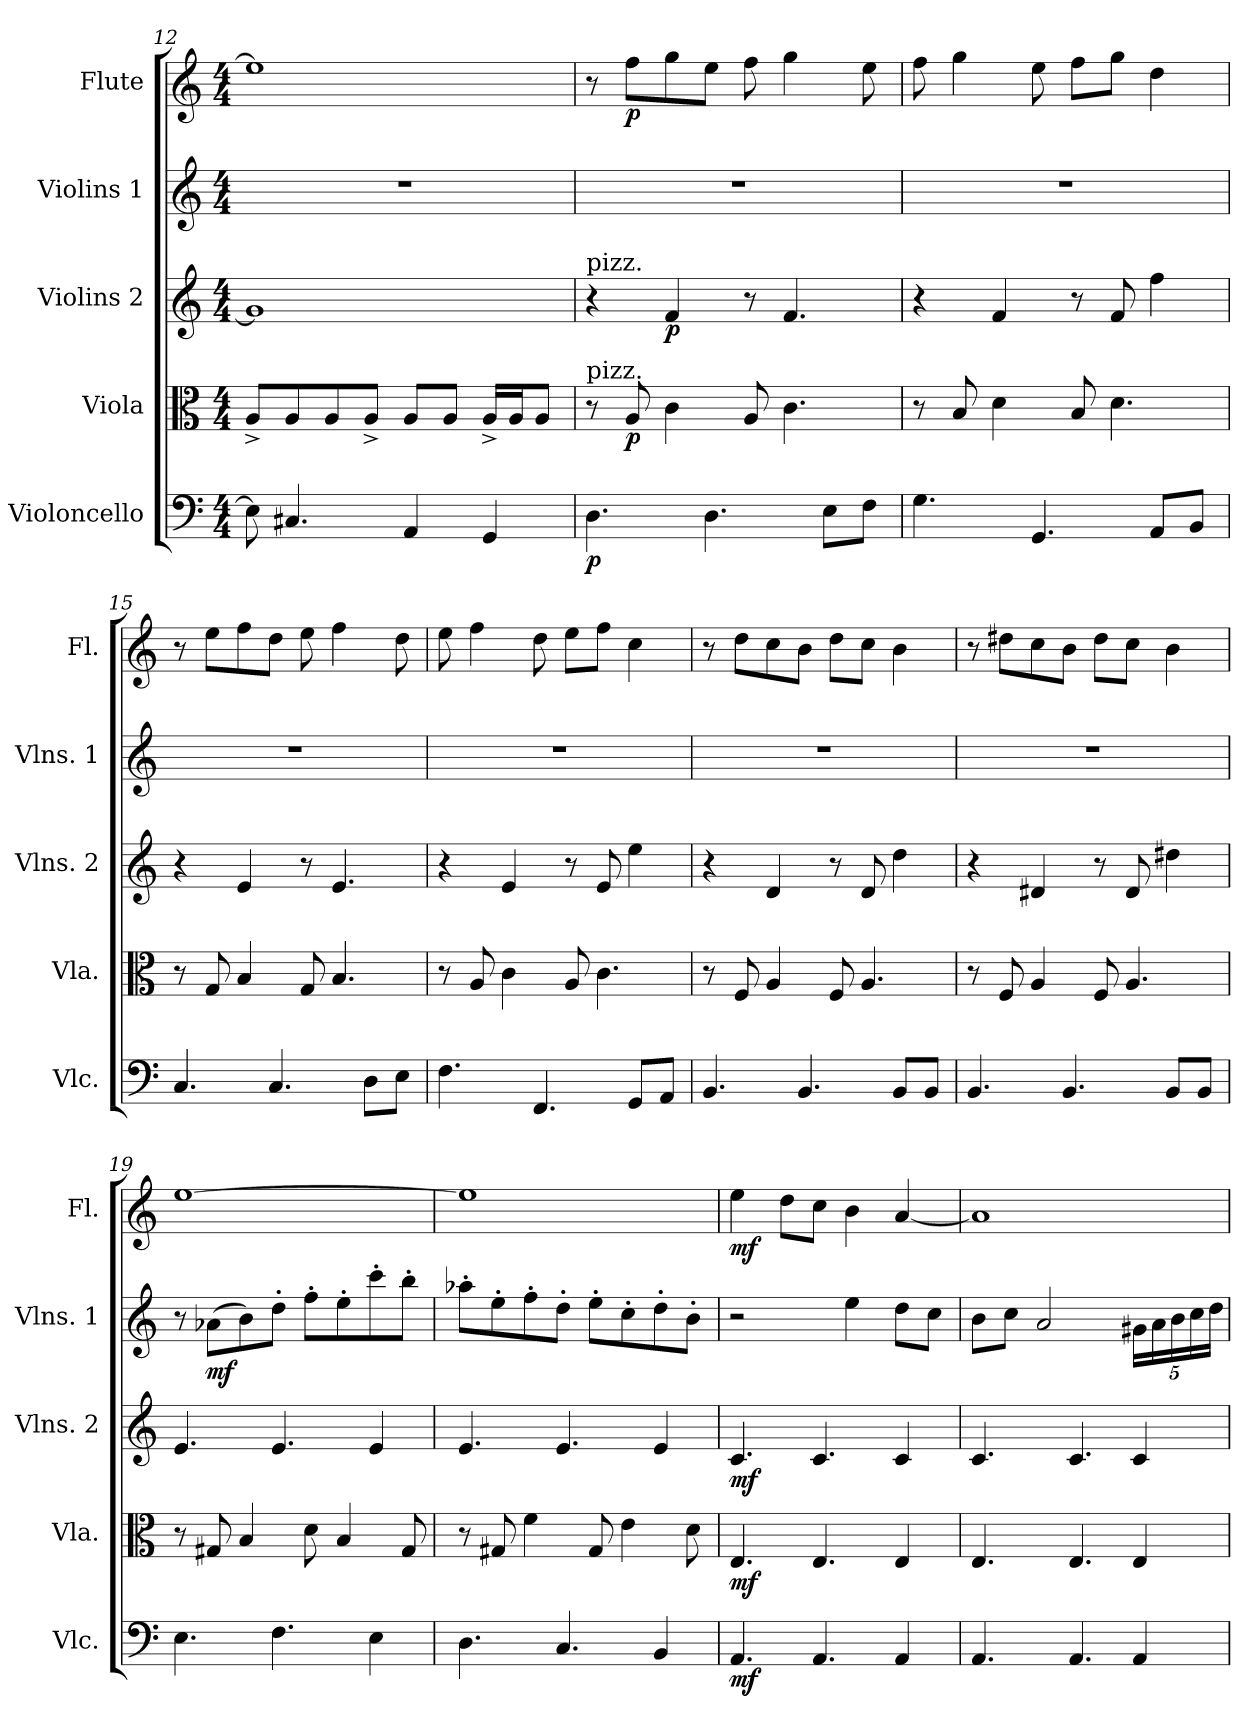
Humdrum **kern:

**kern	**dynam	**kern	**dynam	**kern	**dynam	**kern	**dynam	**kern	**dynam
*part5	*part5	*part4	*part4	*part3	*part3	*part2	*part2	*part1	*part1
*staff5	*staff5	*staff4	*staff4	*staff3	*staff3	*staff2	*staff2	*staff1	*staff1
*I"Violoncello	*	*I"Viola	*	*I"Violins 2	*	*I"Violins 1	*	*I"Flute	*
*I'Vlc.	*	*I'Vla.	*	*I'Vlns. 2	*	*I'Vlns. 1	*	*I'Fl.	*
*clefF4	*	*clefC3	*	*clefG2	*	*clefG2	*	*clefG2	*
*k[]	*	*k[]	*	*k[]	*	*k[]	*	*k[]	*
*C:	*	*C:	*	*C:	*	*C:	*	*C:	*
*M4/4	*	*M4/4	*	*M4/4	*	*M4/4	*	*M4/4	*
=12	=12	=12	=12	=12	=12	=12	=12	=12	=12
8E\]	.	8A^/L	.	1g]	.	1r	.	1ee]	.
4.C#X/	.	8A/	.	.	.	.	.	.	.
.	.	8A/	.	.	.	.	.	.	.
.	.	8A^/J	.	.	.	.	.	.	.
4AA/	.	8A/L	.	.	.	.	.	.	.
.	.	8A/J	.	.	.	.	.	.	.
4GG/	.	16A^/LL	.	.	.	.	.	.	.
.	.	16A/J	.	.	.	.	.	.	.
.	.	8A/J	.	.	.	.	.	.	.
=13	=13	=13	=13	=13	=13	=13	=13	=13	=13
!	!	!	!	!LO:TX:a:t=pizz.	!	!	!	!	!
!	!	!LO:TX:a:t=pizz.	!	!	!	!	!	!	!
!	!LO:DY:b	!	!	!	!	!	!	!	!
4.D\	p	8r	.	4r	.	1r	.	8r	.
!	!	!	!LO:DY:b	!	!	!	!	!	!LO:DY:b
.	.	8A/	p	.	.	.	.	8ff\L	p
!	!	!	!	!	!LO:DY:b	!	!	!	!
.	.	4c\	.	4f/	p	.	.	8gg\	.
4.D\	.	.	.	.	.	.	.	8ee\J	.
.	.	8A/	.	8r	.	.	.	8ff\	.
.	.	4.c\	.	4.f/	.	.	.	4gg\	.
8E\L	.	.	.	.	.	.	.	.	.
8F\J	.	.	.	.	.	.	.	8ee\	.
=14	=14	=14	=14	=14	=14	=14	=14	=14	=14
4.G\	.	8r	.	4r	.	1r	.	8ff\	.
.	.	8B/	.	.	.	.	.	4gg\	.
.	.	4d\	.	4f/	.	.	.	.	.
4.GG/	.	.	.	.	.	.	.	8ee\	.
.	.	8B/	.	8r	.	.	.	8ff\L	.
.	.	4.d\	.	8f/	.	.	.	8gg\J	.
8AA/L	.	.	.	4ff\	.	.	.	4dd\	.
8BB/J	.	.	.	.	.	.	.	.	.
!!LO:LB:g=z
=15	=15	=15	=15	=15	=15	=15	=15	=15	=15
4.C/	.	8r	.	4r	.	1r	.	8r	.
.	.	8G/	.	.	.	.	.	8ee\L	.
.	.	4B/	.	4e/	.	.	.	8ff\	.
4.C/	.	.	.	.	.	.	.	8dd\J	.
.	.	8G/	.	8r	.	.	.	8ee\	.
.	.	4.B/	.	4.e/	.	.	.	4ff\	.
8D\L	.	.	.	.	.	.	.	.	.
8E\J	.	.	.	.	.	.	.	8dd\	.
=16	=16	=16	=16	=16	=16	=16	=16	=16	=16
4.F\	.	8r	.	4r	.	1r	.	8ee\	.
.	.	8A/	.	.	.	.	.	4ff\	.
.	.	4c\	.	4e/	.	.	.	.	.
4.FF/	.	.	.	.	.	.	.	8dd\	.
.	.	8A/	.	8r	.	.	.	8ee\L	.
.	.	4.c\	.	8e/	.	.	.	8ff\J	.
8GG/L	.	.	.	4ee\	.	.	.	4cc\	.
8AA/J	.	.	.	.	.	.	.	.	.
=17	=17	=17	=17	=17	=17	=17	=17	=17	=17
4.BB/	.	8r	.	4r	.	1r	.	8r	.
.	.	8F/	.	.	.	.	.	8dd\L	.
.	.	4A/	.	4d/	.	.	.	8cc\	.
4.BB/	.	.	.	.	.	.	.	8b\J	.
.	.	8F/	.	8r	.	.	.	8dd\L	.
.	.	4.A/	.	8d/	.	.	.	8cc\J	.
8BB/L	.	.	.	4dd\	.	.	.	4b\	.
8BB/J	.	.	.	.	.	.	.	.	.
=18	=18	=18	=18	=18	=18	=18	=18	=18	=18
4.BB/	.	8r	.	4r	.	1r	.	8r	.
.	.	8F/	.	.	.	.	.	8dd#X\L	.
.	.	4A/	.	4d#X/	.	.	.	8cc\	.
4.BB/	.	.	.	.	.	.	.	8b\J	.
.	.	8F/	.	8r	.	.	.	8dd#\L	.
.	.	4.A/	.	8d#/	.	.	.	8cc\J	.
8BB/L	.	.	.	4dd#X\	.	.	.	4b\	.
8BB/J	.	.	.	.	.	.	.	.	.
=19	=19	=19	=19	=19	=19	=19	=19	=19	=19
4.E\	.	8r	.	4.e/	.	8r	.	[1ee	.
!	!	!	!	!	!	!	!LO:DY:b	!	!
.	.	8G#X/	.	.	.	(8a-X\L	mf	.	.
.	.	4B/	.	.	.	8b\)	.	.	.
4.F\	.	.	.	4.e/	.	8dd'\J	.	.	.
.	.	8d\	.	.	.	8ff'\L	.	.	.
.	.	4B/	.	.	.	8ee'\	.	.	.
4E\	.	.	.	4e/	.	8ccc'\	.	.	.
.	.	8G#/	.	.	.	8bb'\J	.	.	.
=20	=20	=20	=20	=20	=20	=20	=20	=20	=20
4.D\	.	8r	.	4.e/	.	8aa-X'\L	.	1ee]	.
.	.	8G#X/	.	.	.	8ee'\	.	.	.
.	.	4f\	.	.	.	8ff'\	.	.	.
4.C/	.	.	.	4.e/	.	8dd'\J	.	.	.
.	.	8G#/	.	.	.	8ee'\L	.	.	.
.	.	4e\	.	.	.	8cc'\	.	.	.
4BB/	.	.	.	4e/	.	8dd'\	.	.	.
.	.	8d\	.	.	.	8b'\J	.	.	.
!!LO:PB:g=z
=21	=21	=21	=21	=21	=21	=21	=21	=21	=21
!	!LO:DY:b	!	!LO:DY:b	!	!LO:DY:b	!	!	!	!LO:DY:b
4.AA/	mf	4.E/	mf	4.c/	mf	2r	.	4ee\	mf
.	.	.	.	.	.	.	.	8dd\L	.
4.AA/	.	4.E/	.	4.c/	.	.	.	8cc\J	.
.	.	.	.	.	.	4ee\	.	4b\	.
4AA/	.	4E/	.	4c/	.	8dd\L	.	[4a/	.
.	.	.	.	.	.	8cc\J	.	.	.
=22	=22	=22	=22	=22	=22	=22	=22	=22	=22
4.AA/	.	4.E/	.	4.c/	.	8b\L	.	1a]	.
.	.	.	.	.	.	8cc\J	.	.	.
.	.	.	.	.	.	2a/	.	.	.
4.AA/	.	4.E/	.	4.c/	.	.	.	.	.
*	*	*	*	*	*	*Xbrackettup	*	*	*
4AA/	.	4E/	.	4c/	.	20g#X\LL	.	.	.
.	.	.	.	.	.	20a\	.	.	.
.	.	.	.	.	.	20b\	.	.	.
.	.	.	.	.	.	20cc\	.	.	.
.	.	.	.	.	.	20dd\JJ	.	.	.
=	=	=	=	=	=	=	=	=	=
*-	*-	*-	*-	*-	*-	*-	*-	*-	*-
